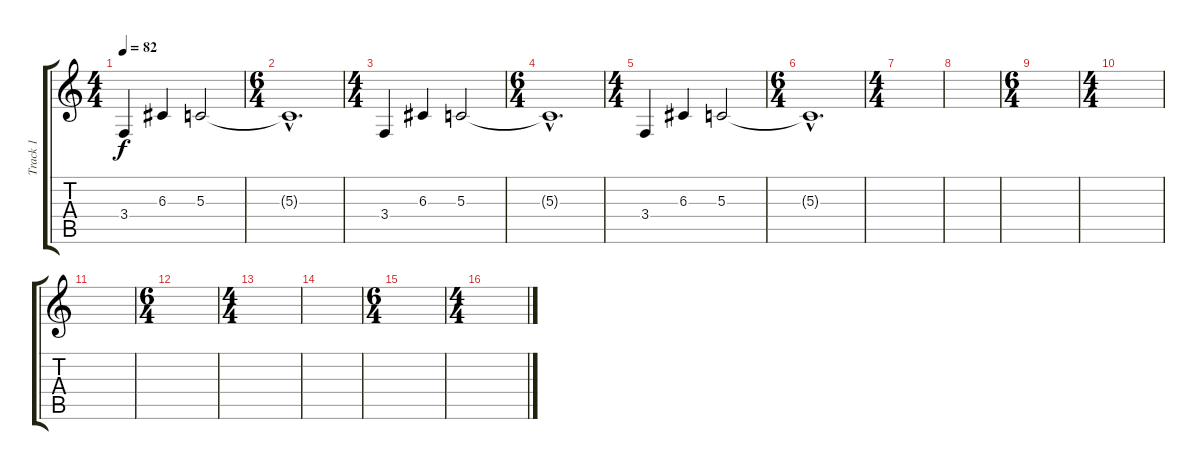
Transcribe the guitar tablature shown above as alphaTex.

\track ("Track 1" "Track 1") {instrument fx1rain}
\staff {score tabs}
\tuning (E4 B3 G3 D3 A2 E2) {hide}
\ts (4 4)
\tempo 82
\clef g2
\ks c
3.4.4{dy f} 6.3.4 5.3.2 |
\ts (6 4)
5.3{hac t}.1{d} |
\ts (4 4)
3.4.4 6.3.4 5.3.2 |
\ts (6 4)
5.3{hac t}.1{d} |
\ts (4 4)
3.4.4 6.3.4 5.3.2 |
\ts (6 4)
5.3{hac t}.1{d} |
\ts (4 4)
|
|
\ts (6 4)
|
\ts (4 4)
|
|
\ts (6 4)
|
\ts (4 4)
|
|
\ts (6 4)
|
\ts (4 4)
